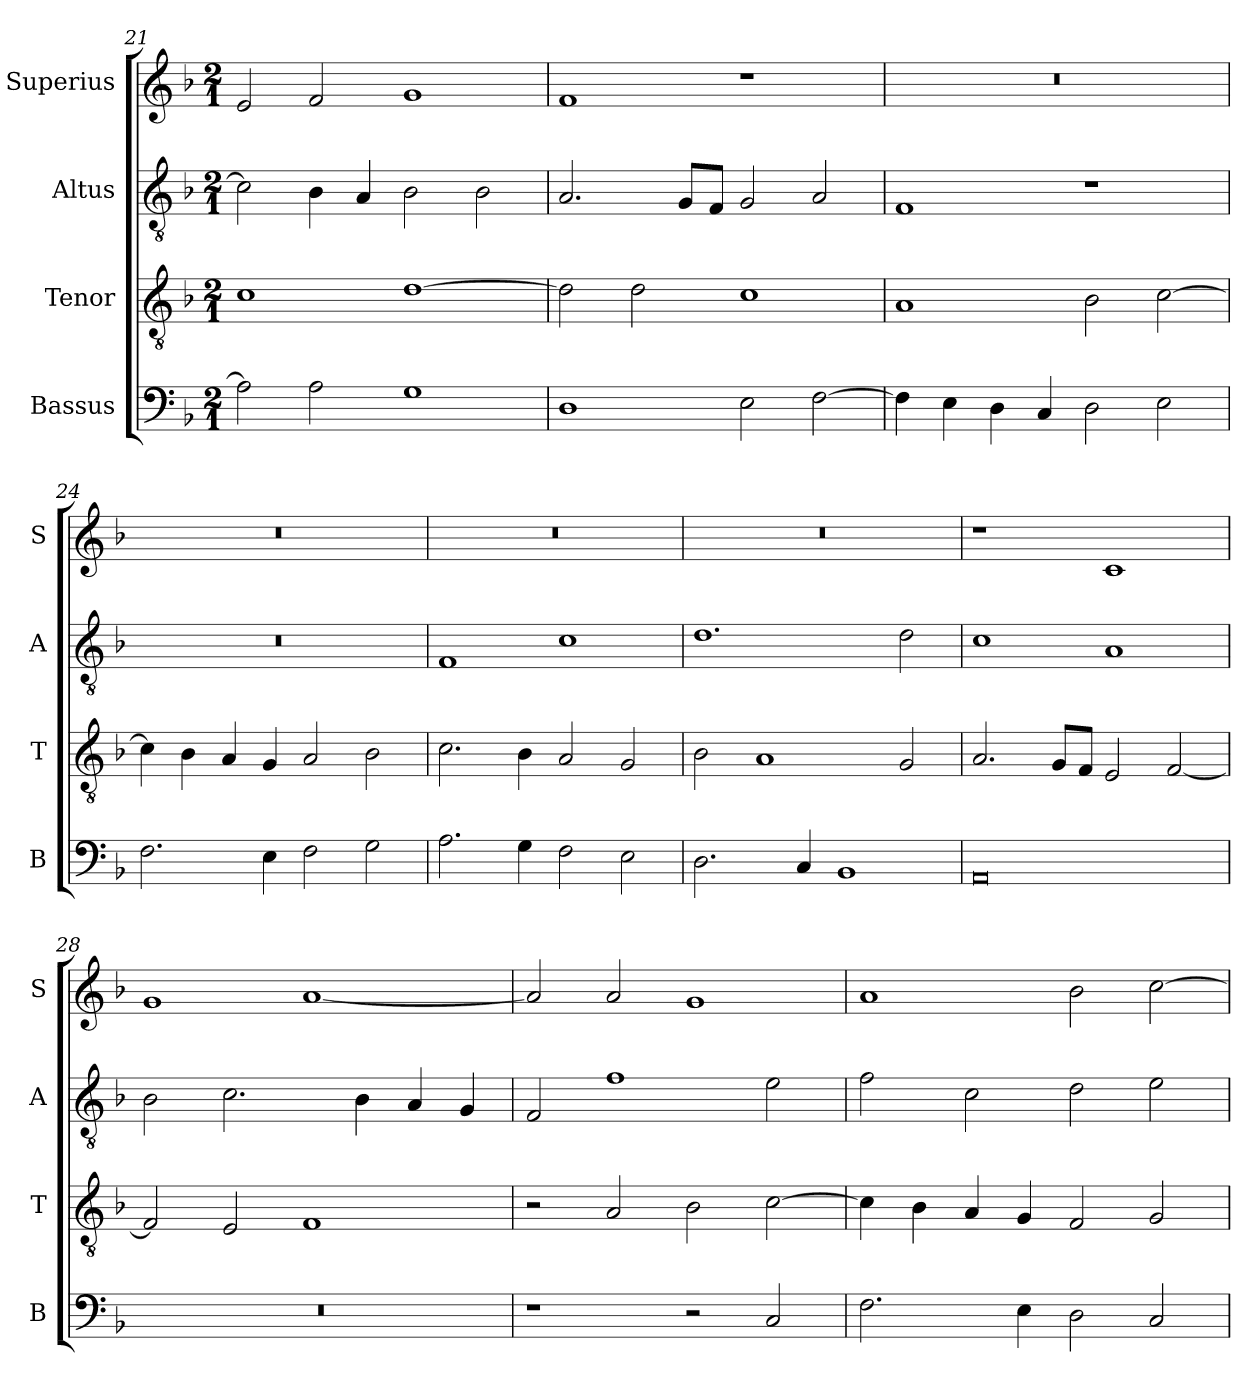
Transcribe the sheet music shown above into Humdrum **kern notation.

**kern	**kern	**kern	**kern
*part4	*part3	*part2	*part1
*staff4	*staff3	*staff2	*staff1
*I"Bassus	*I"Tenor	*I"Altus	*I"Superius
*I'B	*I'T	*I'A	*I'S
*clefF4	*clefGv2	*clefGv2	*clefG2
*k[b-]	*k[b-]	*k[b-]	*k[b-]
*F:	*F:	*F:	*F:
*M2/1	*M2/1	*M2/1	*M2/1
=21	=21	=21	=21
2A]	1c	2c]	2e
2A	.	4B-	2f
.	.	4A	.
1G	[1d	2B-	1g
.	.	2B-	.
=22	=22	=22	=22
1D	2d]	2.A	1f
.	2d	.	.
.	.	8GL	.
.	.	8FJ	.
2E	1c	2G	1r
[2F	.	2A	.
=23	=23	=23	=23
4F]	1A	1F	0r
4E	.	.	.
4D	.	.	.
4C	.	.	.
2D	2B-	1r	.
2E	[2c	.	.
=24	=24	=24	=24
2.F	4c]	0r	0r
.	4B-	.	.
.	4A	.	.
4E	4G	.	.
2F	2A	.	.
2G	2B-	.	.
=25	=25	=25	=25
2.A	2.c	1F	0r
4G	4B-	.	.
2F	2A	1c	.
2E	2G	.	.
=26	=26	=26	=26
2.D	2B-	1.d	0r
.	1A	.	.
4C	.	.	.
1BB-	.	.	.
.	2G	2d	.
=27	=27	=27	=27
0AA	2.A	1c	1r
.	8GL	.	.
.	8FJ	.	.
.	2E	1A	1c
.	[2F	.	.
=28	=28	=28	=28
0r	2F]	2B-	1g
.	2E	2.c	.
.	1F	.	[1a
.	.	4B-	.
.	.	4A	.
.	.	4G	.
=29	=29	=29	=29
1r	2r	2F	2a]
.	2A	1f	2a
2r	2B-	.	1g
2C	[2c	2e	.
=30	=30	=30	=30
2.F	4c]	2f	1a
.	4B-	.	.
.	4A	2c	.
4E	4G	.	.
2D	2F	2d	2b-
2C	2G	2e	[2cc
=	=	=	=
*-	*-	*-	*-
